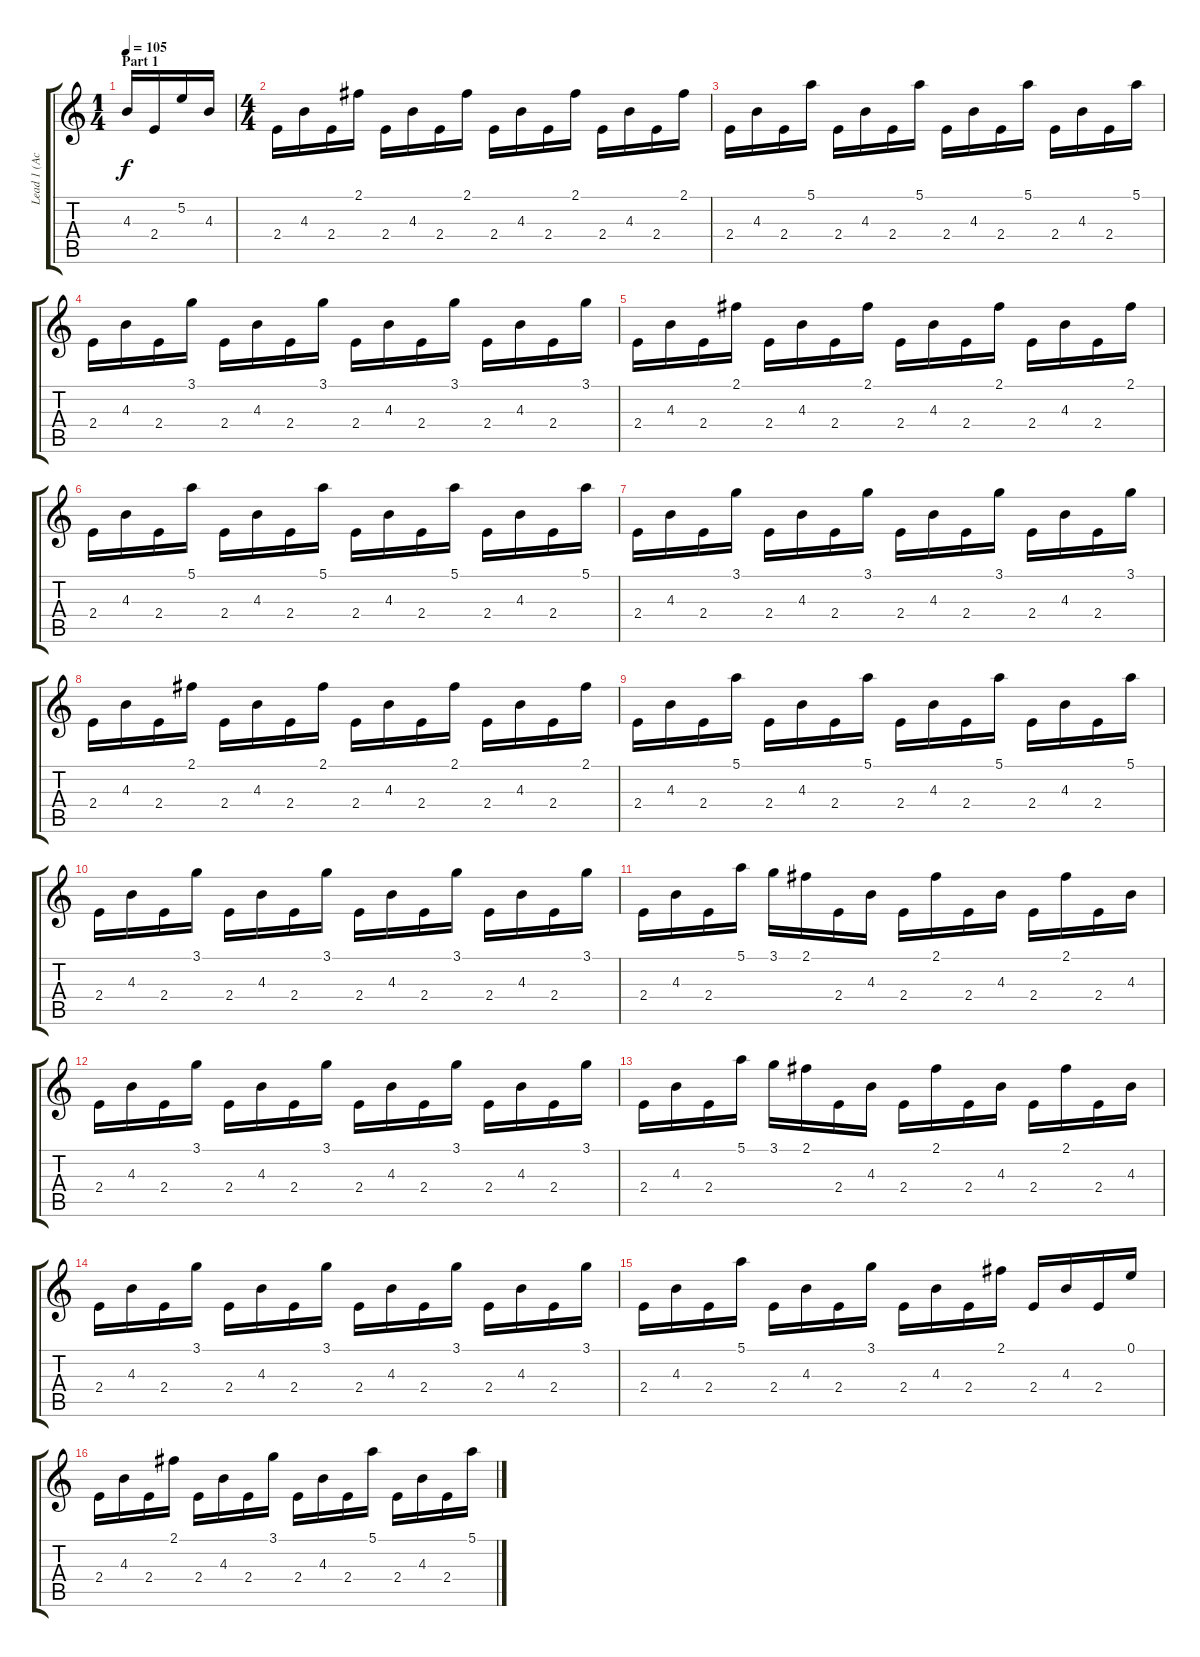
\track ("Lead 1 (Acoustic Guitar)" "Lead 1 (Ac") {instrument acousticguitarnylon}
\staff {score tabs}
\tuning (E4 B3 G3 D3 A2 E2) {hide}
\ts (1 4)
\section ("" "Part 1")
\tempo 105
\clef g2
\ks c
4.3.16{dy f instrument acousticguitarnylon} 2.4.16 5.2.16 4.3.16 |
\ts (4 4)
2.4.16 4.3.16 2.4.16 2.1.16 2.4.16 4.3.16 2.4.16 2.1.16 2.4.16 4.3.16 2.4.16 2.1.16 2.4.16 4.3.16 2.4.16 2.1.16 |
2.4.16 4.3.16 2.4.16 5.1.16 2.4.16 4.3.16 2.4.16 5.1.16 2.4.16 4.3.16 2.4.16 5.1.16 2.4.16 4.3.16 2.4.16 5.1.16 |
2.4.16 4.3.16 2.4.16 3.1.16 2.4.16 4.3.16 2.4.16 3.1.16 2.4.16 4.3.16 2.4.16 3.1.16 2.4.16 4.3.16 2.4.16 3.1.16 |
2.4.16 4.3.16 2.4.16 2.1.16 2.4.16 4.3.16 2.4.16 2.1.16 2.4.16 4.3.16 2.4.16 2.1.16 2.4.16 4.3.16 2.4.16 2.1.16 |
2.4.16 4.3.16 2.4.16 5.1.16 2.4.16 4.3.16 2.4.16 5.1.16 2.4.16 4.3.16 2.4.16 5.1.16 2.4.16 4.3.16 2.4.16 5.1.16 |
2.4.16 4.3.16 2.4.16 3.1.16 2.4.16 4.3.16 2.4.16 3.1.16 2.4.16 4.3.16 2.4.16 3.1.16 2.4.16 4.3.16 2.4.16 3.1.16 |
2.4.16 4.3.16 2.4.16 2.1.16 2.4.16 4.3.16 2.4.16 2.1.16 2.4.16 4.3.16 2.4.16 2.1.16 2.4.16 4.3.16 2.4.16 2.1.16 |
2.4.16 4.3.16 2.4.16 5.1.16 2.4.16 4.3.16 2.4.16 5.1.16 2.4.16 4.3.16 2.4.16 5.1.16 2.4.16 4.3.16 2.4.16 5.1.16 |
2.4.16 4.3.16 2.4.16 3.1.16 2.4.16 4.3.16 2.4.16 3.1.16 2.4.16 4.3.16 2.4.16 3.1.16 2.4.16 4.3.16 2.4.16 3.1.16 |
2.4.16 4.3.16 2.4.16 5.1.16 3.1.16 2.1.16 2.4.16 4.3.16 2.4.16 2.1.16 2.4.16 4.3.16 2.4.16 2.1.16 2.4.16 4.3.16 |
2.4.16 4.3.16 2.4.16 3.1.16 2.4.16 4.3.16 2.4.16 3.1.16 2.4.16 4.3.16 2.4.16 3.1.16 2.4.16 4.3.16 2.4.16 3.1.16 |
2.4.16 4.3.16 2.4.16 5.1.16 3.1.16 2.1.16 2.4.16 4.3.16 2.4.16 2.1.16 2.4.16 4.3.16 2.4.16 2.1.16 2.4.16 4.3.16 |
2.4.16 4.3.16 2.4.16 3.1.16 2.4.16 4.3.16 2.4.16 3.1.16 2.4.16 4.3.16 2.4.16 3.1.16 2.4.16 4.3.16 2.4.16 3.1.16 |
2.4.16 4.3.16 2.4.16 5.1.16 2.4.16 4.3.16 2.4.16 3.1.16 2.4.16 4.3.16 2.4.16 2.1.16 2.4.16 4.3.16 2.4.16 0.1.16 |
2.4.16 4.3.16 2.4.16 2.1.16 2.4.16 4.3.16 2.4.16 3.1.16 2.4.16 4.3.16 2.4.16 5.1.16 2.4.16 4.3.16 2.4.16 5.1.16
